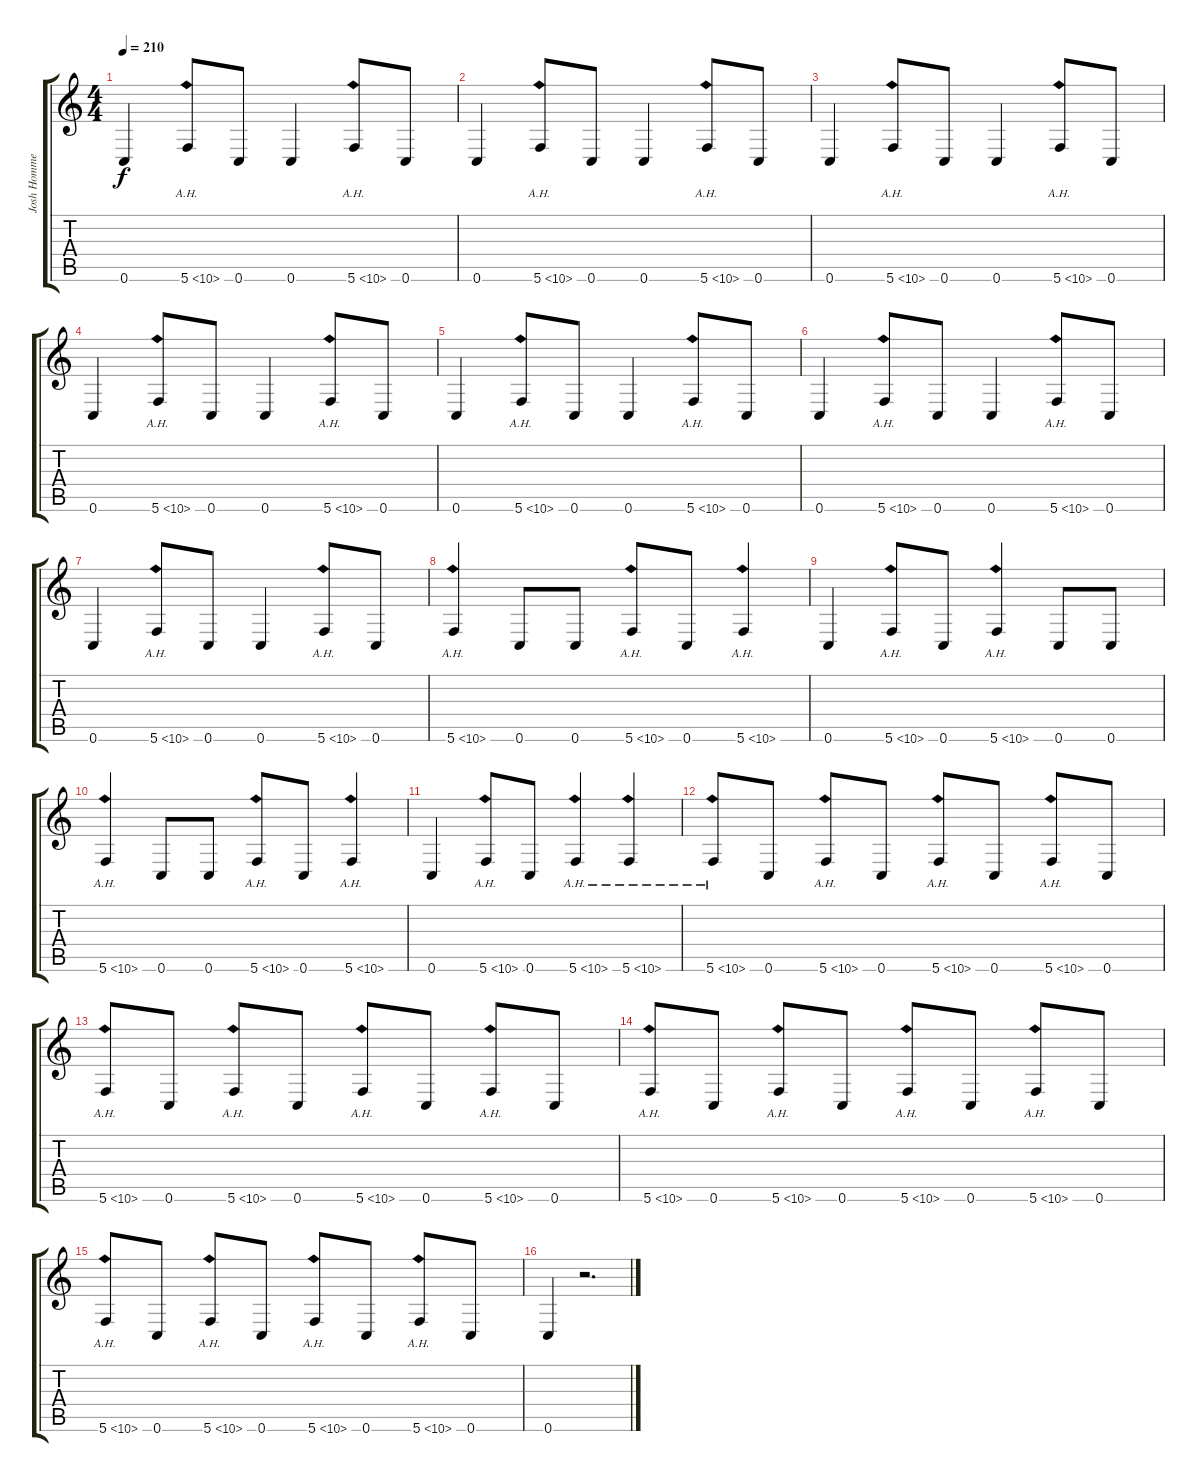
\track ("Josh Homme" "Josh Homme") {instrument overdrivenguitar}
\staff {score tabs}
\tuning (C4 G3 Eb3 Bb2 F2 C2) {hide}
\ts (4 4)
\tempo 210
\clef g2
\ks c
0.6.4{dy f} 5.6{ah 5}.8 0.6.8 0.6.4 5.6{ah 5}.8 0.6.8 |
0.6.4 5.6{ah 5}.8 0.6.8 0.6.4 5.6{ah 5}.8 0.6.8 |
0.6.4 5.6{ah 5}.8 0.6.8 0.6.4 5.6{ah 5}.8 0.6.8 |
0.6.4 5.6{ah 5}.8 0.6.8 0.6.4 5.6{ah 5}.8 0.6.8 |
0.6.4 5.6{ah 5}.8 0.6.8 0.6.4 5.6{ah 5}.8 0.6.8 |
0.6.4 5.6{ah 5}.8 0.6.8 0.6.4 5.6{ah 5}.8 0.6.8 |
0.6.4 5.6{ah 5}.8 0.6.8 0.6.4 5.6{ah 5}.8 0.6.8 |
5.6{ah 5}.4 0.6.8 0.6.8 5.6{ah 5}.8 0.6.8 5.6{ah 5}.4 |
0.6.4 5.6{ah 5}.8 0.6.8 5.6{ah 5}.4 0.6.8 0.6.8 |
5.6{ah 5}.4 0.6.8 0.6.8 5.6{ah 5}.8 0.6.8 5.6{ah 5}.4 |
0.6.4 5.6{ah 5}.8 0.6.8 5.6{ah 5}.4 5.6{ah 5}.4 |
5.6{ah 5}.8 0.6.8 5.6{ah 5}.8 0.6.8 5.6{ah 5}.8 0.6.8 5.6{ah 5}.8 0.6.8 |
5.6{ah 5}.8 0.6.8 5.6{ah 5}.8 0.6.8 5.6{ah 5}.8 0.6.8 5.6{ah 5}.8 0.6.8 |
5.6{ah 5}.8 0.6.8 5.6{ah 5}.8 0.6.8 5.6{ah 5}.8 0.6.8 5.6{ah 5}.8 0.6.8 |
5.6{ah 5}.8 0.6.8 5.6{ah 5}.8 0.6.8 5.6{ah 5}.8 0.6.8 5.6{ah 5}.8 0.6.8 |
0.6.4 r.2{d}
